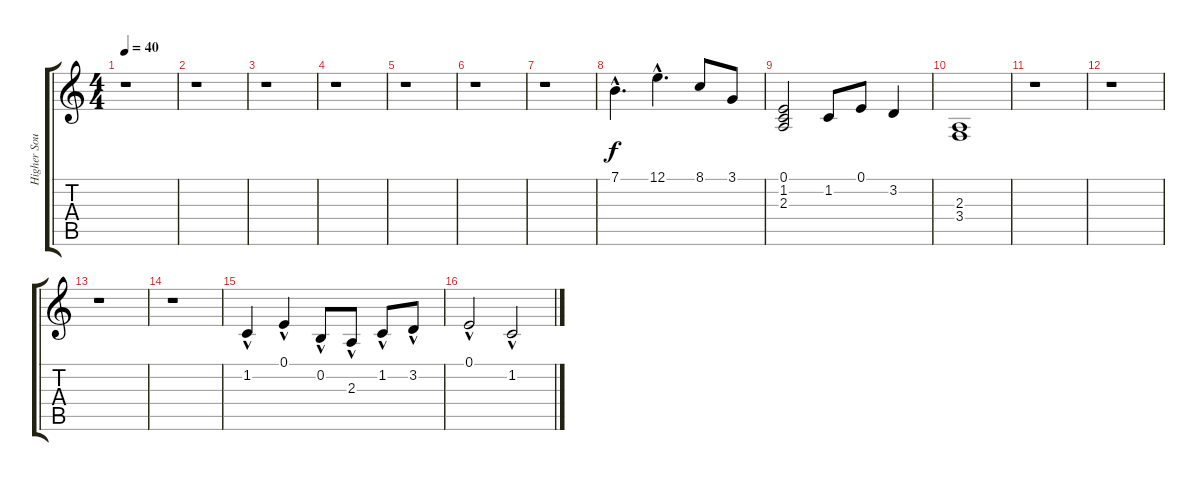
\track ("Higher Souls" "Higher Sou") {instrument stringensemble2}
\staff {score tabs}
\tuning (E4 B3 G3 D3 A2 E2) {hide}
\ts (4 4)
\tempo 40
\clef g2
\ks c
r.1{dy f instrument stringensemble2} |
r.1 |
r.1 |
r.1 |
r.1 |
r.1 |
r.1 |
7.1{hac}.4{d volume 9 instrument choiraahs} 12.1{hac}.4{d} 8.1.8 3.1.8 |
(0.1 1.2 2.3).2{volume 3} 1.2.8{volume 10} 0.1.8 3.2.4 |
(2.3 3.4).1{volume 4} |
r.1 |
r.1 |
r.1 |
r.1 |
1.2{hac}.4{volume 12 instrument stringensemble2} 0.1{hac}.4 0.2{hac}.8 2.3{hac}.8 1.2{hac}.8 3.2{hac}.8 |
0.1{hac}.2 1.2{hac}.2
